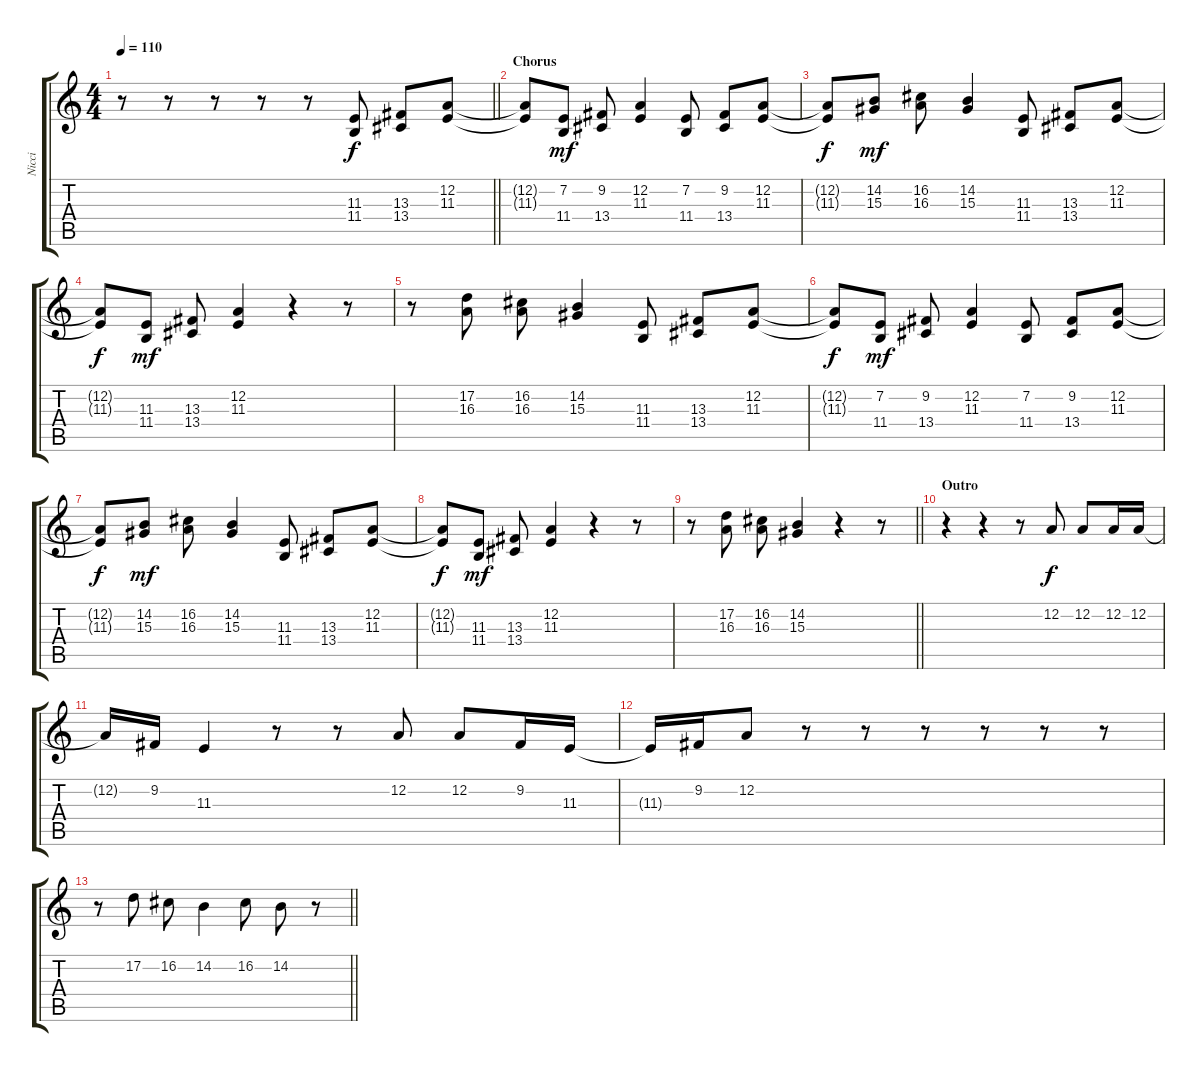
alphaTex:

\track ("Nicci" "Nicci") {instrument lead2sawtooth}
\staff {score tabs}
\tuning (D4 A3 F3 C3 G2 D2) {hide}
\ts (4 4)
\tempo 110
\clef g2
\barLineRight lightlight
\ks c
r.8{dy mf} r.8 r.8 r.8 r.8 (11.3 11.4).8{dy f} (13.3 13.4).8 (12.2 11.3).8 |
\section ("" "Chorus")
(12.2{t} 11.3{t}).8 (7.2 11.4).8{dy mf} (9.2 13.4).8 (12.2 11.3).4 (7.2 11.4).8 (9.2 13.4).8 (12.2 11.3).8 |
(12.2{t} 11.3{t}).8{dy f} (14.2 15.3).8{dy mf} (16.2 16.3).8 (14.2 15.3).4 (11.3 11.4).8 (13.3 13.4).8 (12.2 11.3).8 |
(12.2{t} 11.3{t}).8{dy f} (11.3 11.4).8{dy mf} (13.3 13.4).8 (12.2 11.3).4 r.4 r.8 |
r.8 (17.2 16.3).8 (16.2 16.3).8 (14.2 15.3).4 (11.3 11.4).8 (13.3 13.4).8 (12.2 11.3).8 |
(12.2{t} 11.3{t}).8{dy f} (7.2 11.4).8{dy mf} (9.2 13.4).8 (12.2 11.3).4 (7.2 11.4).8 (9.2 13.4).8 (12.2 11.3).8 |
(12.2{t} 11.3{t}).8{dy f} (14.2 15.3).8{dy mf} (16.2 16.3).8 (14.2 15.3).4 (11.3 11.4).8 (13.3 13.4).8 (12.2 11.3).8 |
(12.2{t} 11.3{t}).8{dy f} (11.3 11.4).8{dy mf} (13.3 13.4).8 (12.2 11.3).4 r.4 r.8 |
\barLineRight lightlight
r.8 (17.2 16.3).8 (16.2 16.3).8 (14.2 15.3).4 r.4 r.8 |
\section ("" "Outro")
r.4 r.4 r.8 12.2.8{dy f} 12.2.8 12.2.16 12.2.16 |
12.2{t}.16 9.2.16 11.3.4 r.8 r.8 12.2.8 12.2.8 9.2.16 11.3.16 |
11.3{t}.16 9.2.16 12.2.8 r.8 r.8 r.8 r.8 r.8 r.8 |
\barLineRight lightlight
r.8 17.2.8 16.2.8 14.2.4 16.2.8 14.2.8 r.8
